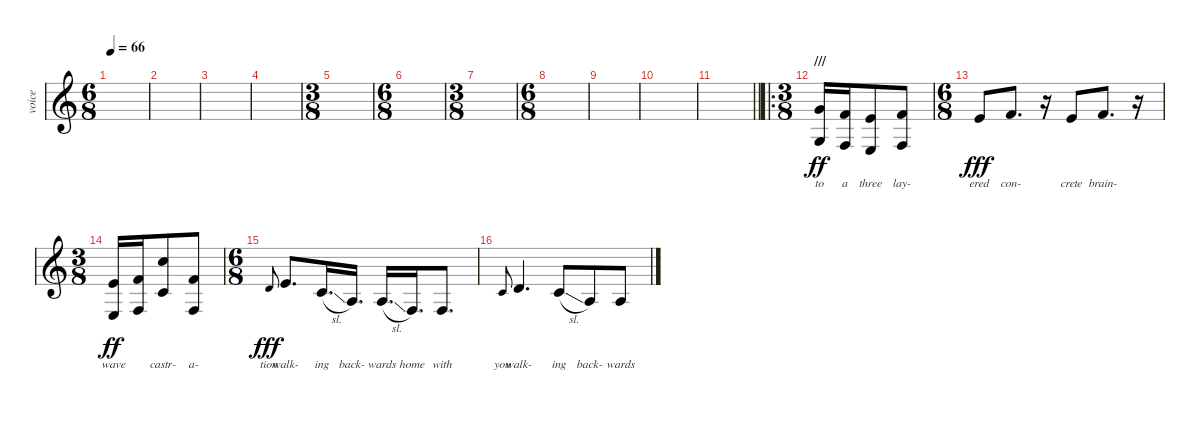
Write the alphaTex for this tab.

\track ("voice" "voice") {instrument altosax}
\staff {score}
\tuning (E4 B3 G3 D3 A2 E2) {hide}
\ts (6 8)
\tempo 66
\clef g2
\ks c
|
|
|
|
\ts (3 8)
|
\ts (6 8)
|
\ts (3 8)
|
\ts (6 8)
|
|
|
\barLineRight lightlight
|
\ro
\ts (3 8)
\section ("" "///")
(3.1 0.3).16{lyrics (0 "to") lyrics (1 "") lyrics (2 "") lyrics (3 "") lyrics (4 "") dy ff} (1.1 3.4).16{lyrics (0 "a") lyrics (1 "") lyrics (2 "") lyrics (3 "") lyrics (4 "")} (0.1 2.4).8{lyrics (0 "three") lyrics (1 "") lyrics (2 "") lyrics (3 "") lyrics (4 "")} (1.1 3.4).8{lyrics (0 "lay-") lyrics (1 "") lyrics (2 "") lyrics (3 "") lyrics (4 "")} |
\ts (6 8)
5.2.8{lyrics (0 "ered") lyrics (1 "") lyrics (2 "") lyrics (3 "") lyrics (4 "") dy fff} 1.1.8{d lyrics (0 "con-") lyrics (1 "") lyrics (2 "") lyrics (3 "") lyrics (4 "")} r.16 0.1.8{lyrics (0 "crete") lyrics (1 "") lyrics (2 "") lyrics (3 "") lyrics (4 "")} 1.1.8{d lyrics (0 "brain-") lyrics (1 "") lyrics (2 "") lyrics (3 "") lyrics (4 "")} r.16 |
\ts (3 8)
(0.1 2.4).16{lyrics (0 "wave") lyrics (1 "") lyrics (2 "") lyrics (3 "") lyrics (4 "") dy ff} (1.1 3.4).16{lyrics (0 "") lyrics (1 "") lyrics (2 "") lyrics (3 "") lyrics (4 "")} (8.1 1.2).8{lyrics (0 "castr-") lyrics (1 "") lyrics (2 "") lyrics (3 "") lyrics (4 "")} (1.1 3.4).8{lyrics (0 "a-") lyrics (1 "") lyrics (2 "") lyrics (3 "") lyrics (4 "")} |
\ts (6 8)
3.2.8{lyrics (0 "tion") lyrics (1 "") lyrics (2 "") lyrics (3 "") lyrics (4 "") gr onbeat dy fff} 5.2.8{d lyrics (0 "walk-") lyrics (1 "") lyrics (2 "") lyrics (3 "") lyrics (4 "")} 5.3{sl}.16{d lyrics (0 "ing") lyrics (1 "") lyrics (2 "") lyrics (3 "") lyrics (4 "")} 2.3.16{d lyrics (0 "back-") lyrics (1 "") lyrics (2 "") lyrics (3 "") lyrics (4 "")} 7.4{sl}.16{d lyrics (0 "wards") lyrics (1 "") lyrics (2 "") lyrics (3 "") lyrics (4 "")} 3.4.16{d lyrics (0 "home") lyrics (1 "") lyrics (2 "") lyrics (3 "") lyrics (4 "")} 3.4.8{d lyrics (0 "with") lyrics (1 "") lyrics (2 "") lyrics (3 "") lyrics (4 "")} |
1.2.8{lyrics (0 "you") lyrics (1 "") lyrics (2 "") lyrics (3 "") lyrics (4 "") gr onbeat} 3.2.4{d lyrics (0 "walk-") lyrics (1 "") lyrics (2 "") lyrics (3 "") lyrics (4 "")} 5.3{sl}.8{lyrics (0 "ing") lyrics (1 "") lyrics (2 "") lyrics (3 "") lyrics (4 "")} 2.3.8{lyrics (0 "back-") lyrics (1 "") lyrics (2 "") lyrics (3 "") lyrics (4 "")} 2.3.8{lyrics (0 "wards") lyrics (1 "") lyrics (2 "") lyrics (3 "") lyrics (4 "")}
